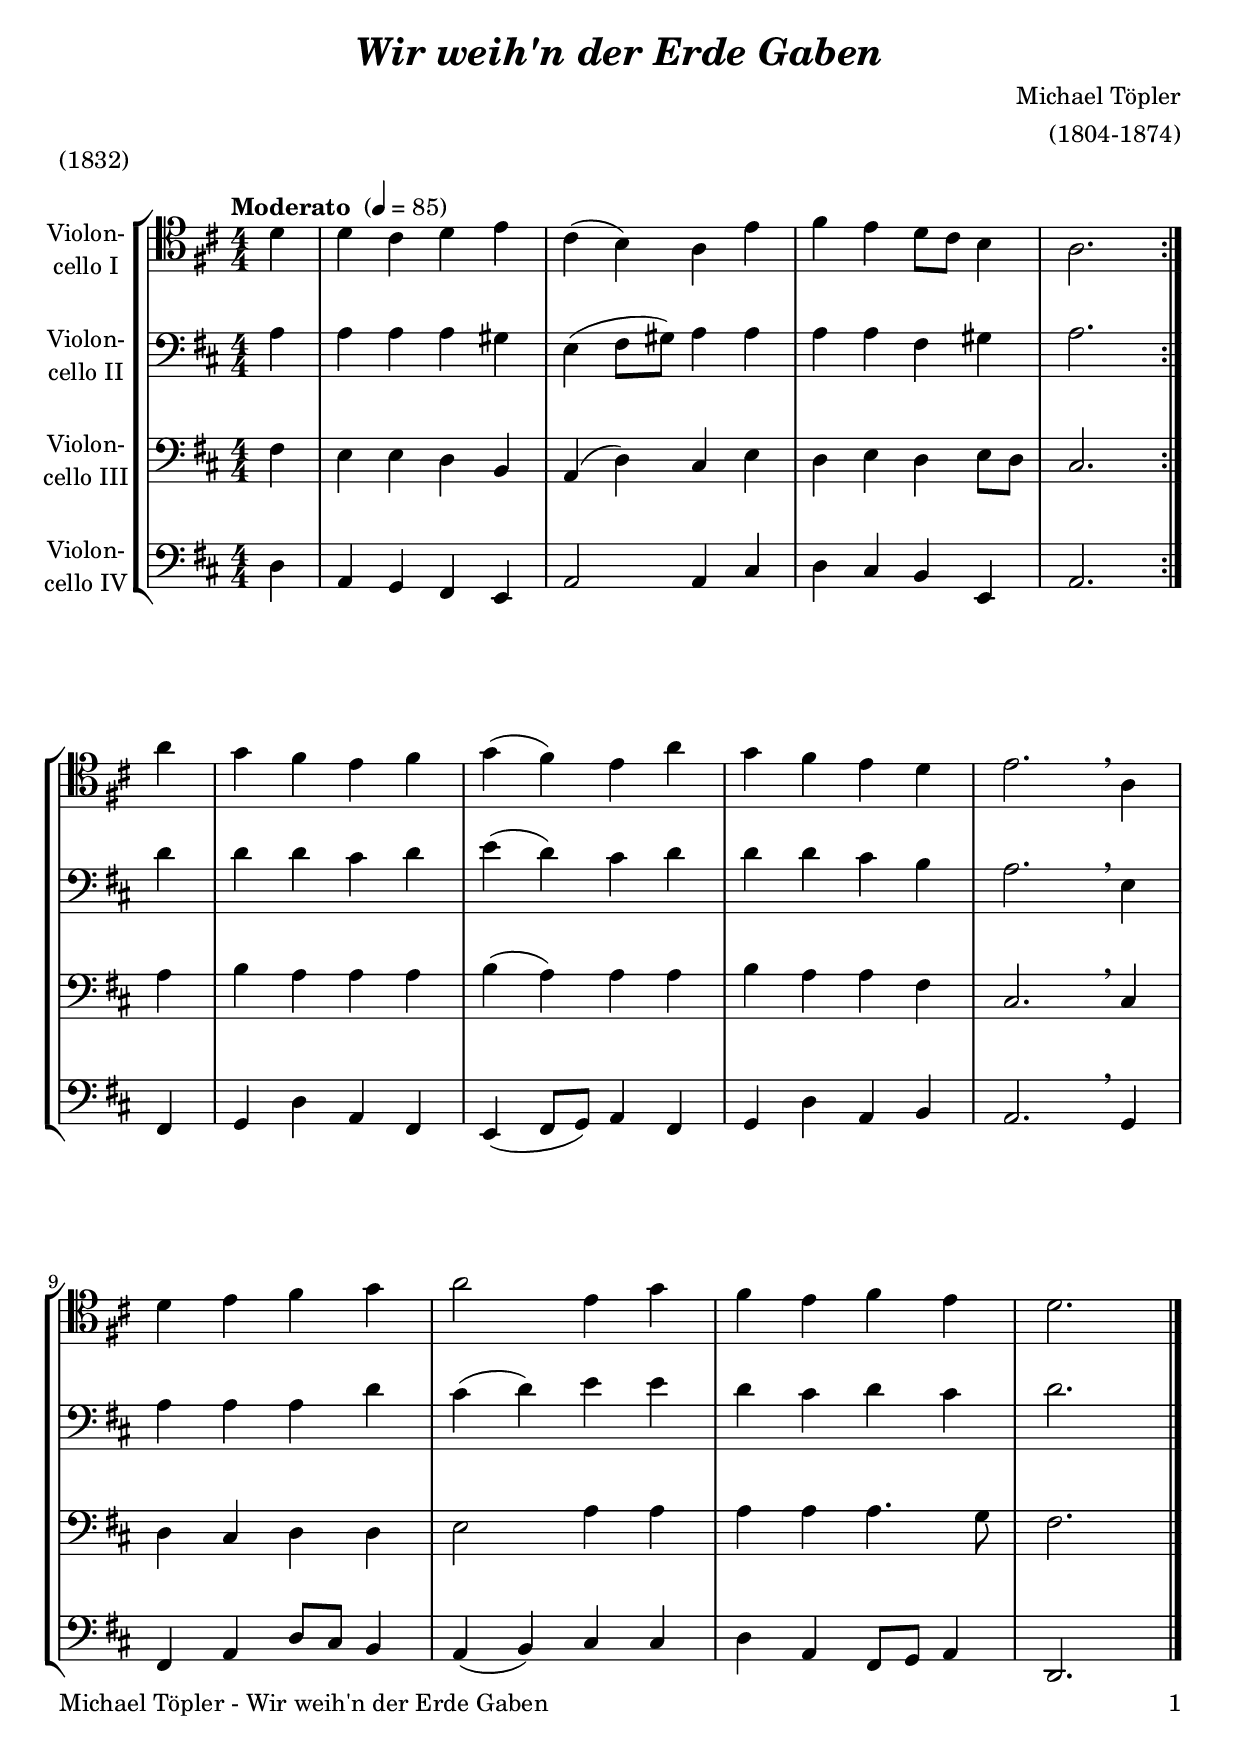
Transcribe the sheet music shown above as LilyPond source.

\version "2.20.2"
\include "deutsch.ly"
  
#(set-global-staff-size 21)

\header {
  title     = \markup \bold \italic "Wir weih'n der Erde Gaben"
  composer  = "Michael Töpler"
  arranger  = "(1804-1874)"
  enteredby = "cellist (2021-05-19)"
  piece     = "(1832)"
}

voiceconsts = {
  \key f \major
  \time 4/4
  \clef "bass"
  \numericTimeSignature
  \compressEmptyMeasures
  % Set default beaming for all staves
%  \set Timing.beamExceptions = #'()
%  \set Timing.baseMoment     = #(ly:make-moment 1 4)
%  \set Timing.beatStructure  = #'(1 1 1)
  \tempo "Moderato " 4=85
}

micl = "clarinet"
mifl = "flute"
miob = "oboe"
mifh = "french horn"
misx = "tenor sax"
mist = "string ensemble 1"
miba = "cello"

va = \relative c' {
  \voiceconsts
  \clef "tenor"

  \repeat volta 2 {
    \partial 4 f4
    f e f g
    e( d) c g'
    a g f8 e d4
    c2.
  } \break
  c'4
  b a g a
  b( a) g c
  b a g f
  g2. \breathe c,4

  f g a b
  c2 g4 b
  a g a g
  f2. \bar "|."
}

vb = \relative c' {
  \voiceconsts

  \repeat volta 2 {
    \partial 4 c4
    c c c h
    g( a8 h) c4 c
    c c a h
    c2.
  } \break
  f4

  f f e f
  g( f) e f
  f f e d
  c2. \breathe g4

  c c c f
  e( f) g g
  f e f e
  f2. \bar "|."
}

vc = \relative c' {
  \voiceconsts

  \repeat volta 2 {
    \partial 4 a4
    g g f d
    c( f) e g
    f g f g8 f
    e2.
  } \break
  c'4

  d c c c
  d( c) c c
  d c c a
  e2. \breathe e4

  f e f f
  g2 c4 c
  c c c4. b8
  a2. \bar "|."
}

vd = \relative c {
  \voiceconsts

  \repeat volta 2 {
    \partial 4 f4
    c b a g
    c2 c4 e
    f e d g,
    c2.
  } \break
  a4

  b f' c a
  g( a8 b) c4 a
  b f' c d
  c2. \breathe b4

  a c f8 e d4
  c( d) e e
  f c a8 b c4
  f,2. \bar "|."
}


music = \new StaffGroup <<
      \new Staff {
	\set Staff.midiInstrument = \miba
	\set Staff.instrumentName = \markup \center-column { "Violon-" "cello I" }
	\transpose f d { \va }
      }

      \new Staff {
	\set Staff.midiInstrument = \miba
	\set Staff.instrumentName = \markup \center-column { "Violon-" "cello II" }
	\transpose f d { \vb }
      }

      \new Staff {
	\set Staff.midiInstrument = \miba
	\set Staff.instrumentName = \markup \center-column { "Violon-" "cello III" }
	\transpose f d { \vc }
      }

      \new Staff {
	\set Staff.midiInstrument = \miba
	\set Staff.instrumentName = \markup \center-column { "Violon-" "cello IV" }
	\transpose f d { \vd }
      }
>>

\book {
   \paper {
    print-page-number = ##t
    print-first-page-number = ##t
    ragged-last-bottom = ##f
    oddHeaderMarkup = \markup \null
    evenHeaderMarkup = \markup \null
    oddFooterMarkup = \markup {
      \fill-line {
        \on-the-fly #print-page-number-check-first
        "Michael Töpler - Wir weih'n der Erde Gaben" \fromproperty #'page:page-number-string
      }
    }
    evenFooterMarkup = \oddFooterMarkup
  } \score {
    \music
    \layout {}
  }

  \score {
    \unfoldRepeats \music

    \midi {
      \context {
        \Score
      }
    }
  }
}